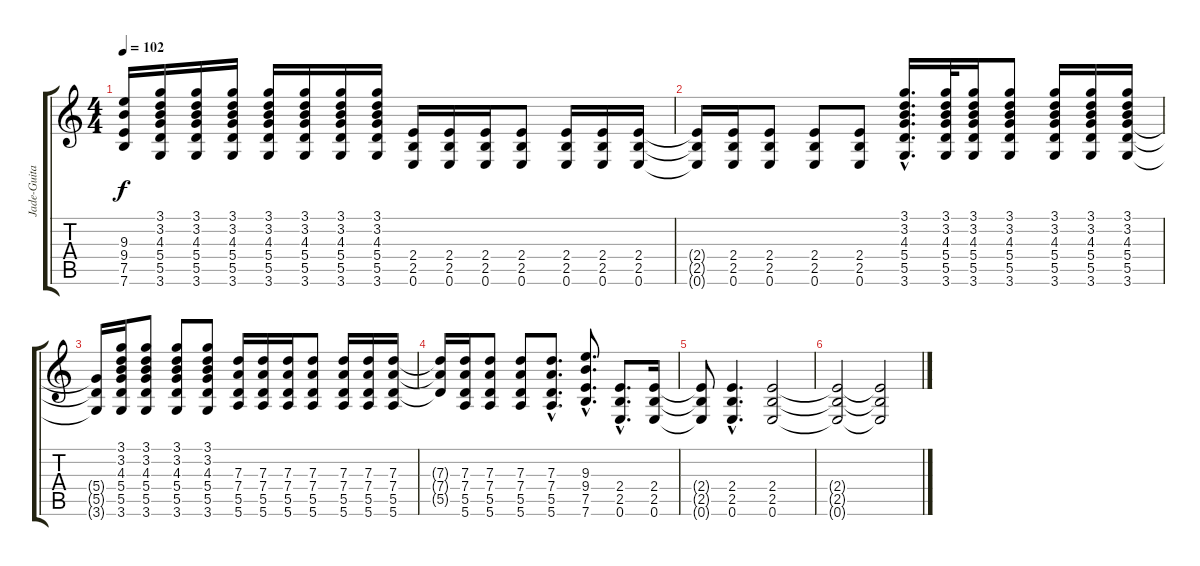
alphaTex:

\track ("Jade-Guitar" "Jade-Guita") {instrument overdrivenguitar}
\staff {score tabs}
\tuning (E4 B3 G3 D3 A2 E2) {hide}
\ts (4 4)
\tempo 102
\clef g2
\ks c
(9.3 9.4 7.5 7.6).16{dy f} (3.1 3.2 4.3 5.4 5.5 3.6).16 (3.1 3.2 4.3 5.4 5.5 3.6).16 (3.1 3.2 4.3 5.4 5.5 3.6).16 (3.1 3.2 4.3 5.4 5.5 3.6).16 (3.1 3.2 4.3 5.4 5.5 3.6).16 (3.1 3.2 4.3 5.4 5.5 3.6).16 (3.1 3.2 4.3 5.4 5.5 3.6).16 (2.4 2.5 0.6).16 (2.4 2.5 0.6).16 (2.4 2.5 0.6).16 (2.4 2.5 0.6).8 (2.4 2.5 0.6).16 (2.4 2.5 0.6).16 (2.4 2.5 0.6).16 |
(2.4{t} 2.5{t} 0.6{t}).16 (2.4 2.5 0.6).16 (2.4 2.5 0.6).8 (2.4 2.5 0.6).8 (2.4 2.5 0.6).8 (3.1{hac} 3.2{hac} 4.3{hac} 5.4{hac} 5.5{hac} 3.6{hac}).16{d} (3.1 3.2 4.3 5.4 5.5 3.6).32 (3.1 3.2 4.3 5.4 5.5 3.6).16 (3.1 3.2 4.3 5.4 5.5 3.6).8 (3.1 3.2 4.3 5.4 5.5 3.6).16 (3.1 3.2 4.3 5.4 5.5 3.6).16 (3.1 3.2 4.3 5.4 5.5 3.6).16 |
(5.4{t} 5.5{t} 3.6{t}).16 (3.1 3.2 4.3 5.4 5.5 3.6).16 (3.1 3.2 4.3 5.4 5.5 3.6).8 (3.1 3.2 4.3 5.4 5.5 3.6).8 (3.1 3.2 4.3 5.4 5.5 3.6).8 (7.3 7.4 5.5 5.6).16 (7.3 7.4 5.5 5.6).16 (7.3 7.4 5.5 5.6).16 (7.3 7.4 5.5 5.6).8 (7.3 7.4 5.5 5.6).16 (7.3 7.4 5.5 5.6).16 (7.3 7.4 5.5 5.6).16 |
(7.3{t} 7.4{t} 5.5{t}).16 (7.3 7.4 5.5 5.6).16 (7.3 7.4 5.5 5.6).8 (7.3 7.4 5.5 5.6).8 (7.3{hac} 7.4{hac} 5.5{hac} 5.6{hac}).8{d} (9.3{hac} 9.4{hac} 7.5{hac} 7.6{hac}).8{d} (2.4{hac} 2.5{hac} 0.6{hac}).8{d} (2.4 2.5 0.6).16 |
(2.4{t} 2.5{t} 0.6{t}).8 (2.4{hac} 2.5{hac} 0.6{hac}).4{d} (2.4 2.5 0.6).2 |
(2.4{t} 2.5{t} 0.6{t}).2 (2.4{t} 2.5{t} 0.6{t}).2
